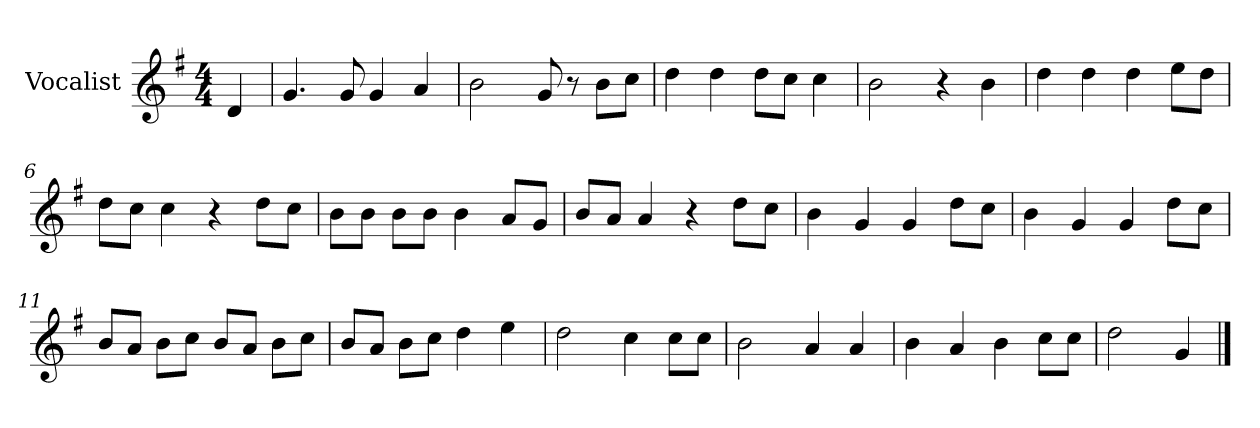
**kern
*part1
*staff1
*I"Vocalist
*k[f#]
*G:
*M4/4
=
4d
=1
4.g
8g
4g
4a
=2
2b
8g
8r
8bL
8ccJ
=3
4dd
4dd
8ddL
8ccJ
4cc
=4
2b
4r
4b
=5
4dd
4dd
4dd
8eeL
8ddJ
=6
8ddL
8ccJ
4cc
4r
8ddL
8ccJ
=7
8bL
8bJ
8bL
8bJ
4b
8aL
8gJ
=8
8bL
8aJ
4a
4r
8ddL
8ccJ
=9
4b
4g
4g
8ddL
8ccJ
=10
4b
4g
4g
8ddL
8ccJ
=11
8bL
8aJ
8bL
8ccJ
8bL
8aJ
8bL
8ccJ
=12
8bL
8aJ
8bL
8ccJ
4dd
4ee
=13
2dd
4cc
8ccL
8ccJ
=14
2b
4a
4a
=15
4b
4a
4b
8ccL
8ccJ
=16
2dd
4g
==
*-
